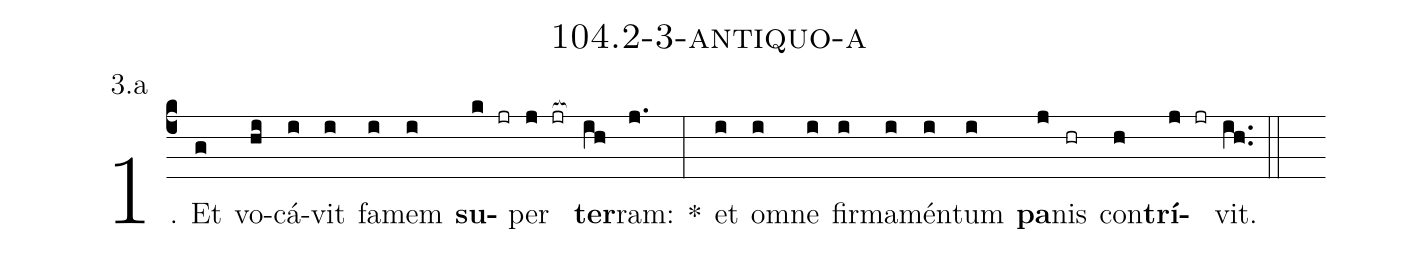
name: 104.2-3-antiquo-a;
annotation: 3.a;
%%
(c4)1. Et(g) vo(hi)cá(i)vit(i) fa(i)mem(i) <b>su</b>(k jr)per(j jr[ocb:1{]) <b>ter</b>(ih[ocb:0}])ram:(j.) *(:) et(i) om(i)ne(i) fir(i)ma(i)mén(i)tum(i) <b>pa</b>(j)nis(hr) con(h)<b>trí</b>(j jr)vit.(ih..) (::)


%E(i) u(i) o(j) u(h) a(j) e.(ih..) (::)
